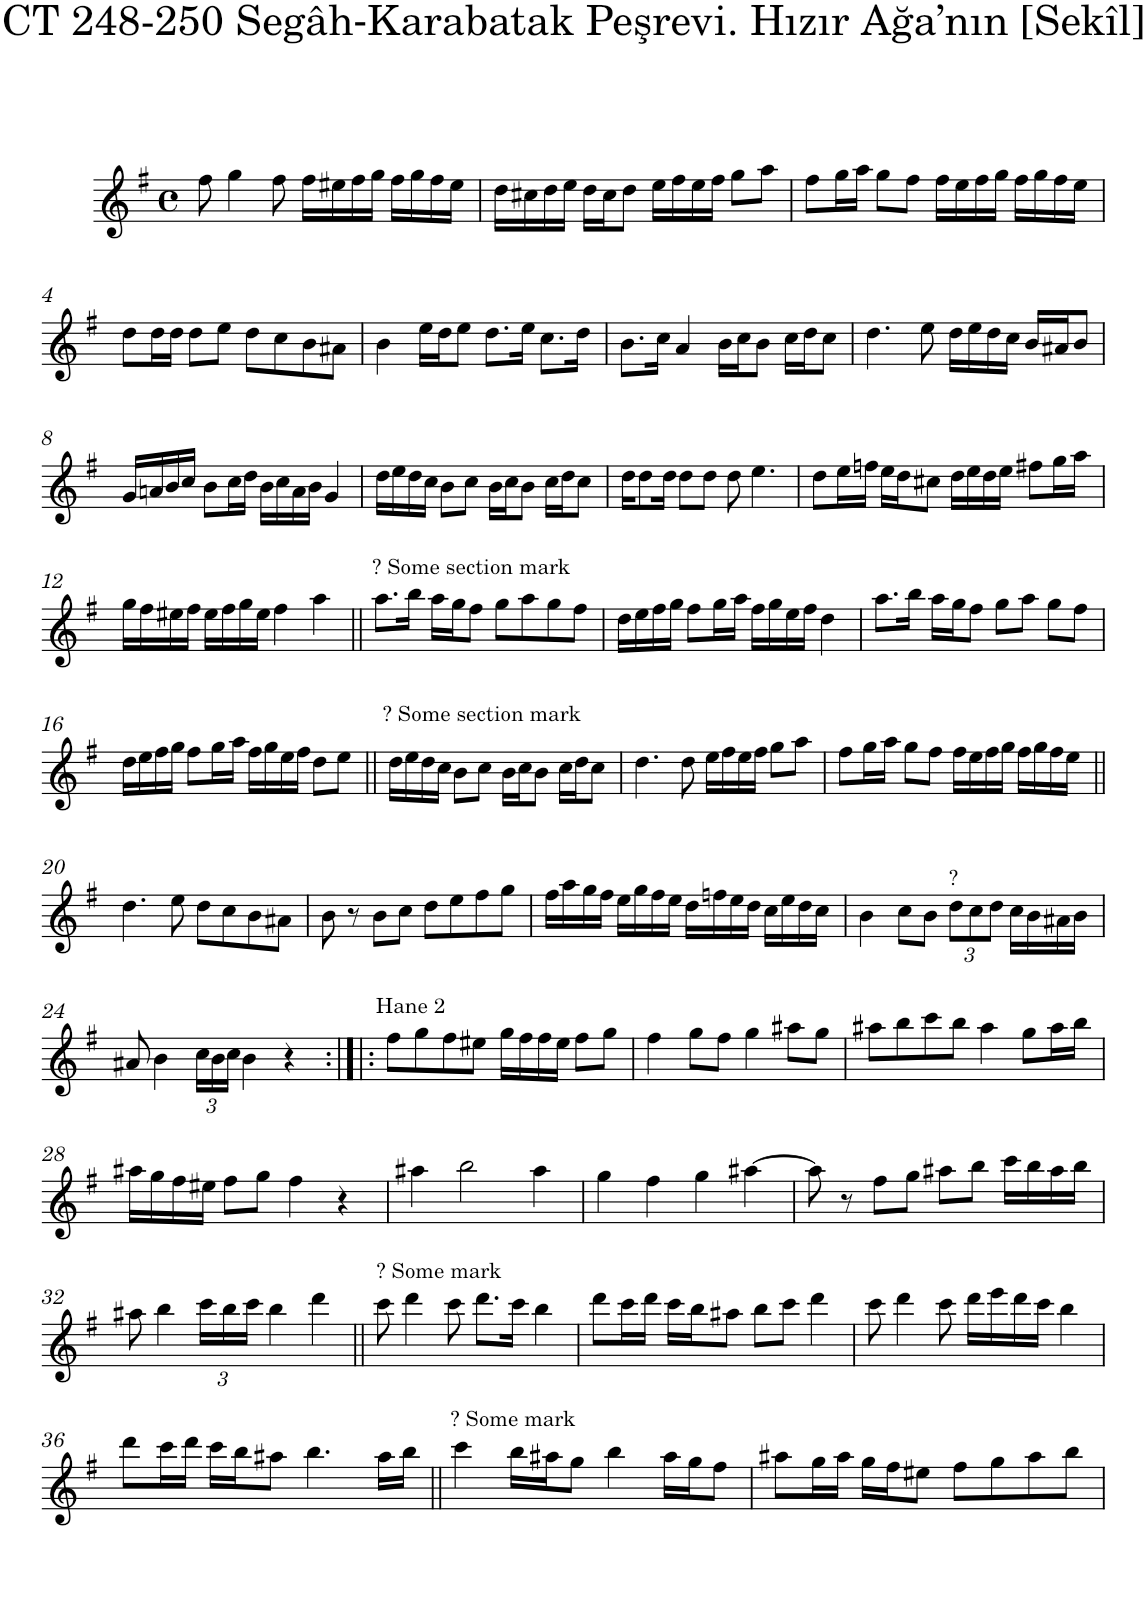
**kern
*part1
*staff1
*I"Piano
*I'Pno.
*clefG2
*k[f#]
*M4/4
*met(c)
=1
8ff#\
4gg\
8ff#\
16ff#\LL
16ee#X\
16ff#\
16gg\JJ
16ff#\LL
16gg\
16ff#\
16ee#\JJ
=2
16dd\LL
16cc#X\
16dd\
16ee\JJ
16dd\LL
16cc#\J
8dd\J
16ee\LL
16ff#\
16ee\
16ff#\JJ
8gg\L
8aa\J
=3
8ff#\L
16gg\L
16aa\JJ
8gg\L
8ff#\J
16ff#\LL
16ee\
16ff#\
16gg\JJ
16ff#\LL
16gg\
16ff#\
16ee\JJ
!!LO:LB:g=z
=4
8dd\L
16dd\L
16dd\JJ
8dd\L
8ee\J
8dd\L
8cc\
8b\
8a#X\J
=5
4b\
16ee\LL
16dd\J
8ee\J
8.dd\L
16ee\Jk
8.cc\L
16dd\Jk
=6
8.b\L
16cc\Jk
4a/
16b\LL
16cc\J
8b\J
16cc\LL
16dd\J
8cc\J
=7
4.dd\
8ee\
16dd\LL
16ee\
16dd\
16cc\JJ
16b/LL
16a#X/J
8b/J
!!LO:LB:g=z
=8
16g/LL
16an/
16b/
16cc/JJ
8b\L
16cc\L
16dd\JJ
16b\LL
16cc\
16a\
16b\JJ
4g/
=9
16dd\LL
16ee\
16dd\
16cc\JJ
8b\L
8cc\J
16b\LL
16cc\J
8b\J
16cc\LL
16dd\J
8cc\J
=10
16dd\KL
8dd\
16dd\Jk
8dd\L
8dd\J
8dd\
4.ee\
=11
8dd\L
16ee\L
16ffn\JJ
16ee\LL
16dd\J
8cc#X\J
16dd\LL
16ee\
16dd\
16ee\JJ
8ff#X\L
16gg\L
16aa\JJ
!!LO:LB:g=z
=12
16gg\LL
16ff#\
16ee#X\
16ff#\JJ
16ee#\LL
16ff#\
16gg\
16ee#\JJ
4ff#\
4aa\
=13||
!LO:TX:a:t=? Some section mark
8.aa\L
16bb\Jk
16aa\LL
16gg\J
8ff#\J
8gg\L
8aa\
8gg\
8ff#\J
=14
16dd\LL
16ee\
16ff#\
16gg\JJ
8ff#\L
16gg\L
16aa\JJ
16ff#\LL
16gg\
16ee\
16ff#\JJ
4dd\
=15
8.aa\L
16bb\Jk
16aa\LL
16gg\J
8ff#\J
8gg\L
8aa\J
8gg\L
8ff#\J
!!LO:LB:g=z
=16
16dd\LL
16ee\
16ff#\
16gg\JJ
8ff#\L
16gg\L
16aa\JJ
16ff#\LL
16gg\
16ee\
16ff#\JJ
8dd\L
8ee\J
=17||
!LO:TX:a:t=? Some section mark
16dd\LL
16ee\
16dd\
16cc\JJ
8b\L
8cc\J
16b\LL
16cc\J
8b\J
16cc\LL
16dd\J
8cc\J
=18
4.dd\
8dd\
16ee\LL
16ff#\
16ee\
16ff#\JJ
8gg\L
8aa\J
=19
8ff#\L
16gg\L
16aa\JJ
8gg\L
8ff#\J
16ff#\LL
16ee\
16ff#\
16gg\JJ
16ff#\LL
16gg\
16ff#\
16ee\JJ
!!LO:LB:g=z
=20||
4.dd\
8ee\
8dd\L
8cc\
8b\
8a#X\J
=21
8b\
8r
8b\L
8cc\J
8dd\L
8ee\
8ff#\
8gg\J
=22
16ff#\LL
16aa\
16gg\
16ff#\JJ
16ee\LL
16gg\
16ff#\
16ee\JJ
16dd\LL
16ffn\
16ee\
16dd\JJ
16cc\LL
16ee\
16dd\
16cc\JJ
=23
4b\
8cc\L
8b\J
*Xbrackettup
!LO:TX:a:t=?
12dd\L
12cc\
12dd\J
16cc\LL
16b\
16a#X\
16b\JJ
!!LO:LB:g=z
=24
8a#X/
4b\
24cc\LL
24b\
24cc\JJ
4b\
4r
=25:|!|:
!LO:TX:a:t=Hane 2
8ff#\L
8gg\
8ff#\
8ee#X\J
16gg\LL
16ff#\
16ff#\
16ee#\JJ
8ff#\L
8gg\J
=26
4ff#\
8gg\L
8ff#\J
4gg\
8aa#X\L
8gg\J
=27
8aa#X\L
8bb\
8ccc\
8bb\J
4aa#\
8gg\L
16aa#\L
16bb\JJ
!!LO:LB:g=z
=28
16aa#X\LL
16gg\
16ff#\
16ee#X\JJ
8ff#\L
8gg\J
4ff#\
4r
=29
4aa#X\
2bb\
4aa#\
=30
4gg\
4ff#\
4gg\
[4aa#X\
=31
8aa#\]
8r
8ff#\L
8gg\J
8aa#X\L
8bb\J
16ccc\LL
16bb\
16aa#\
16bb\JJ
!!LO:LB:g=z
=32
8aa#X\
4bb\
24ccc\LL
24bb\
24ccc\JJ
4bb\
4ddd\
=33||
!LO:TX:a:t=? Some mark
8ccc\
4ddd\
8ccc\
8.ddd\L
16ccc\Jk
4bb\
=34
8ddd\L
16ccc\L
16ddd\JJ
16ccc\LL
16bb\J
8aa#X\J
8bb\L
8ccc\J
4ddd\
=35
8ccc\
4ddd\
8ccc\
16ddd\LL
16eee\
16ddd\
16ccc\JJ
4bb\
!!LO:LB:g=z
=36
8ddd\L
16ccc\L
16ddd\JJ
16ccc\LL
16bb\J
8aa#X\J
4.bb\
16aa#\LL
16bb\JJ
=37||
!LO:TX:a:t=? Some mark
4ccc\
16bb\LL
16aa#X\J
8gg\J
4bb\
16aa#\LL
16gg\J
8ff#\J
=38
8aa#X\L
16gg\L
16aa#\JJ
16gg\LL
16ff#\J
8ee#X\J
8ff#\L
8gg\
8aa#\
8bb\J
=
*-
